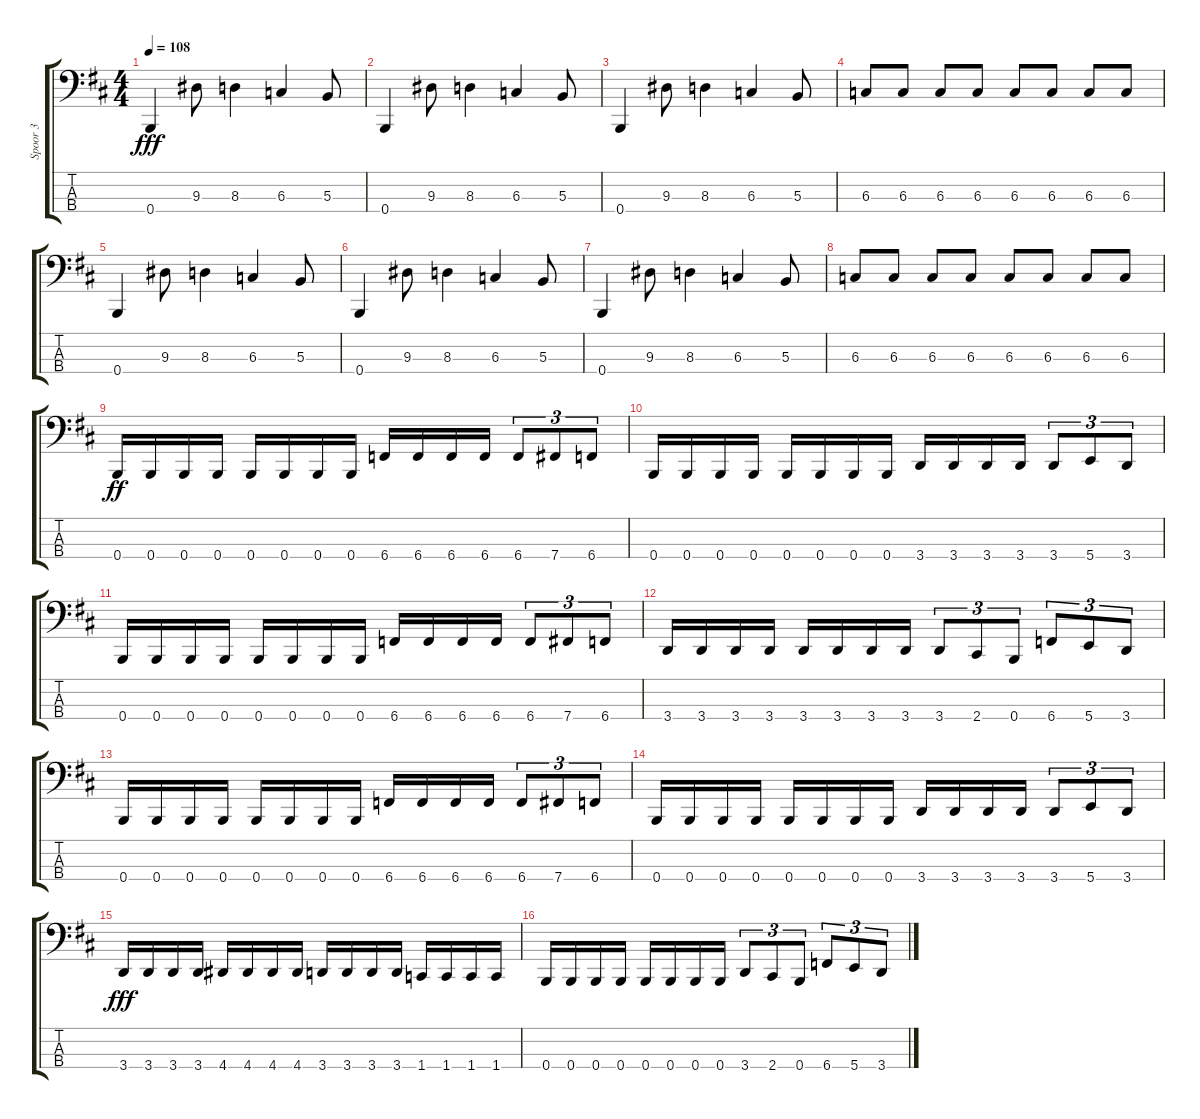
\track ("Spoor 3" "Spoor 3") {instrument electricbasspick}
\staff {score tabs}
\tuning (E2 B1 Gb1 B0) {hide}
\ts (4 4)
\tempo 108
\clef f4
\ks d
0.4.4{dy fff} 9.3.8 8.3.4 6.3.4 5.3.8 |
0.4.4 9.3.8 8.3.4 6.3.4 5.3.8 |
0.4.4 9.3.8 8.3.4 6.3.4 5.3.8 |
6.3.8 6.3.8 6.3.8 6.3.8 6.3.8 6.3.8 6.3.8 6.3.8 |
0.4.4 9.3.8 8.3.4 6.3.4 5.3.8 |
0.4.4 9.3.8 8.3.4 6.3.4 5.3.8 |
0.4.4 9.3.8 8.3.4 6.3.4 5.3.8 |
6.3.8 6.3.8 6.3.8 6.3.8 6.3.8 6.3.8 6.3.8 6.3.8 |
0.4.16{dy ff} 0.4.16 0.4.16 0.4.16 0.4.16 0.4.16 0.4.16 0.4.16 6.4.16 6.4.16 6.4.16 6.4.16 6.4.8{tu (3 2)} 7.4.8{tu (3 2)} 6.4.8{tu (3 2)} |
0.4.16 0.4.16 0.4.16 0.4.16 0.4.16 0.4.16 0.4.16 0.4.16 3.4.16 3.4.16 3.4.16 3.4.16 3.4.8{tu (3 2)} 5.4.8{tu (3 2)} 3.4.8{tu (3 2)} |
0.4.16 0.4.16 0.4.16 0.4.16 0.4.16 0.4.16 0.4.16 0.4.16 6.4.16 6.4.16 6.4.16 6.4.16 6.4.8{tu (3 2)} 7.4.8{tu (3 2)} 6.4.8{tu (3 2)} |
3.4.16 3.4.16 3.4.16 3.4.16 3.4.16 3.4.16 3.4.16 3.4.16 3.4.8{tu (3 2)} 2.4.8{tu (3 2)} 0.4.8{tu (3 2)} 6.4.8{tu (3 2)} 5.4.8{tu (3 2)} 3.4.8{tu (3 2)} |
0.4.16 0.4.16 0.4.16 0.4.16 0.4.16 0.4.16 0.4.16 0.4.16 6.4.16 6.4.16 6.4.16 6.4.16 6.4.8{tu (3 2)} 7.4.8{tu (3 2)} 6.4.8{tu (3 2)} |
0.4.16 0.4.16 0.4.16 0.4.16 0.4.16 0.4.16 0.4.16 0.4.16 3.4.16 3.4.16 3.4.16 3.4.16 3.4.8{tu (3 2)} 5.4.8{tu (3 2)} 3.4.8{tu (3 2)} |
3.4.16{dy fff} 3.4.16 3.4.16 3.4.16 4.4.16 4.4.16 4.4.16 4.4.16 3.4.16 3.4.16 3.4.16 3.4.16 1.4.16 1.4.16 1.4.16 1.4.16 |
0.4.16 0.4.16 0.4.16 0.4.16 0.4.16 0.4.16 0.4.16 0.4.16 3.4.8{tu (3 2)} 2.4.8{tu (3 2)} 0.4.8{tu (3 2)} 6.4.8{tu (3 2)} 5.4.8{tu (3 2)} 3.4.8{tu (3 2)}
